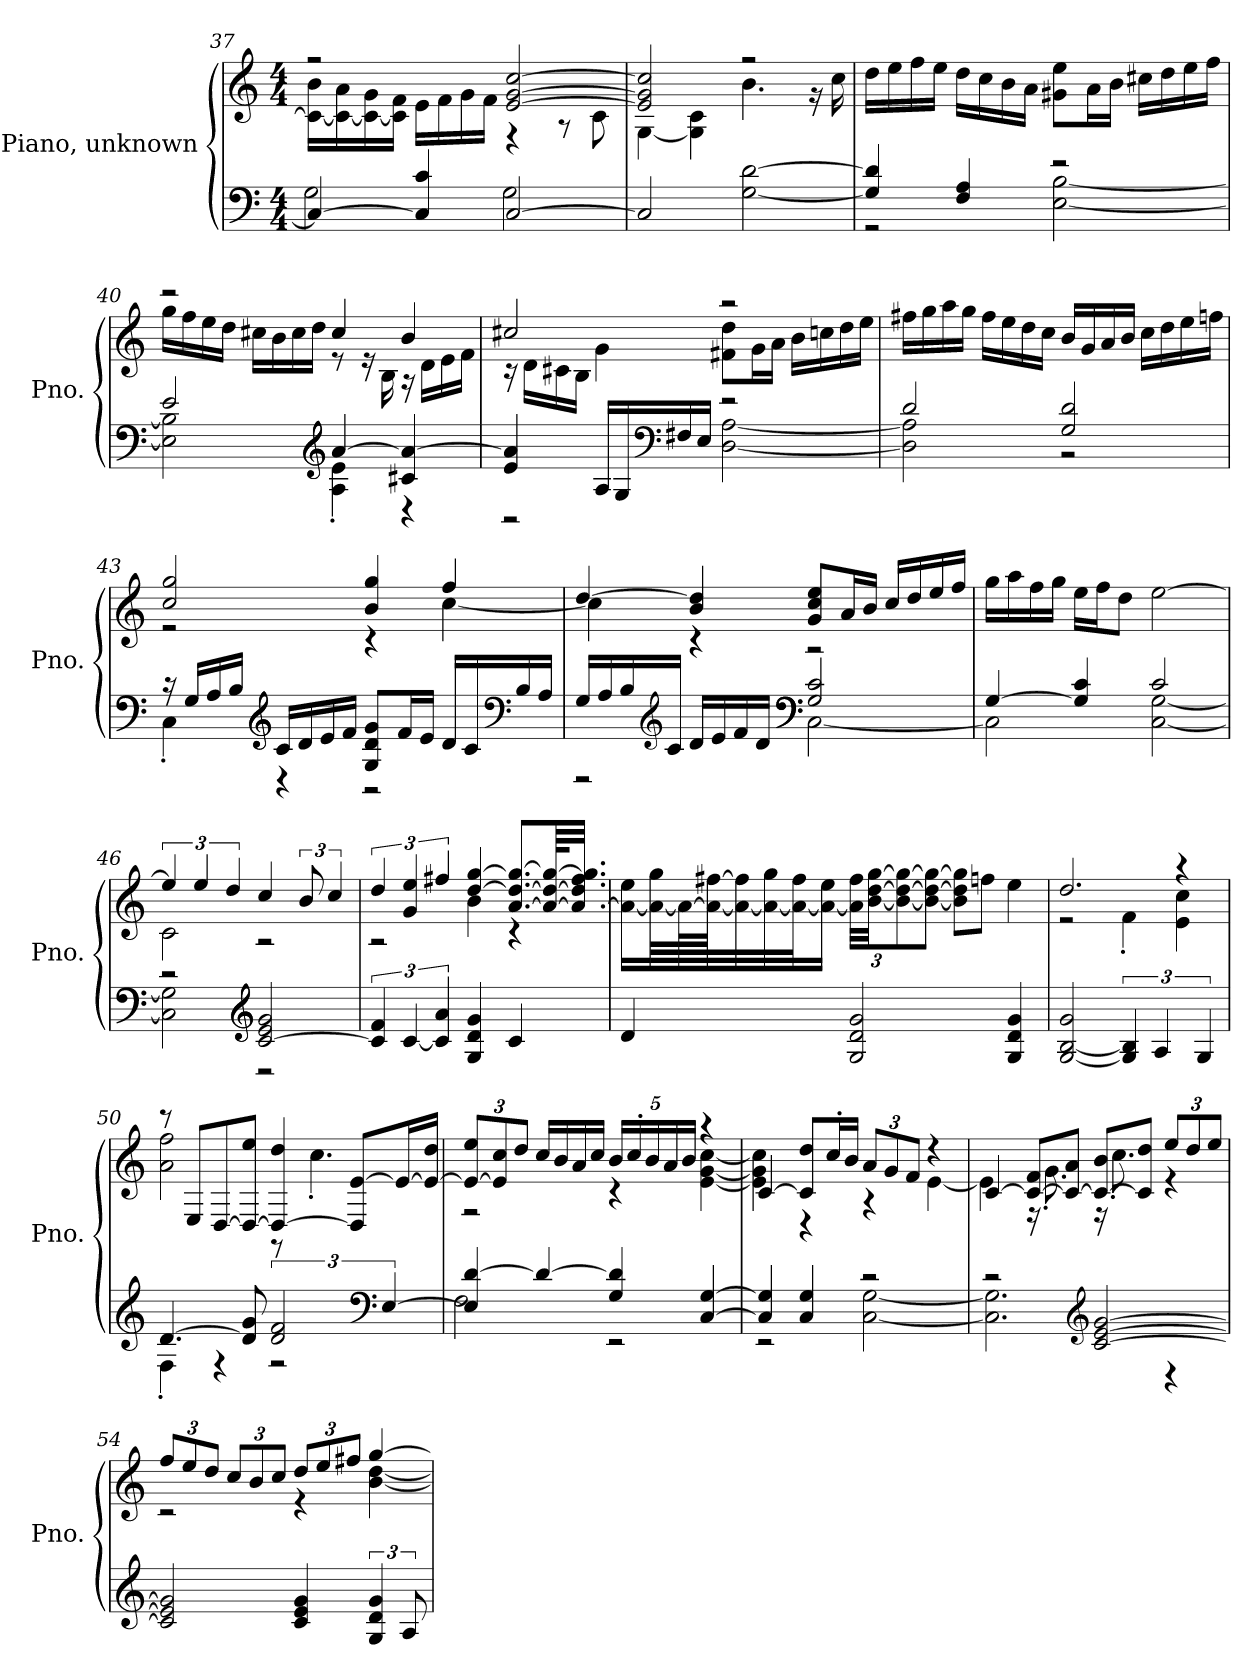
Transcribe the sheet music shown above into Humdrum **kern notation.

**kern	**kern
*part1	*part1
*staff2	*staff1
*I"Piano, unknown	*
*I'Pno.	*
!!LO:LB:g=z
*clefF4	*clefG2
*k[]	*k[]
*M4/4	*M4/4
=37	=37
*^	*^
4C/_	2G\	2r	16c\_ 16b\LL
.	.	.	16c\_ 16a\
.	.	.	16c\_ 16g\
.	.	.	16c\] 16f\JJ
4C/] 4c/	.	.	16e\LL
.	.	.	16f\
.	.	.	16g\
.	.	.	16f\JJ
[2C/	2G\	[2e/ [2g/ [2cc/	4r
.	.	.	8r
.	.	.	8c\
*v	*v	*	*
=38	=38	=38
2C/]	2e/] 2g/] 2cc/]	[4G\
.	.	4G\] 4c\
[2G\ [2d\	2r	4.b\
.	.	16r
.	.	16cc\
*	*v	*v
=39	=39
*^	*
4G/] 4d/]	2r	16dd\LL
.	.	16ee\
.	.	16ff\
.	.	16ee\JJ
4F/ 4A/	.	16dd\LL
.	.	16cc\
.	.	16b\
.	.	16a\JJ
2r	[2E\ [2B\	8g#X\ 8ee\L
.	.	16a\L
.	.	16b\JJ
.	.	16cc#X\LL
.	.	16dd\
.	.	16ee\
.	.	16ff\JJ
!!LO:PB:g=z
=40	=40	=40
*	*	*^
2e/	2E\] 2B\]	2r	16gg\LL
.	.	.	16ff\
.	.	.	16ee\
.	.	.	16dd\JJ
.	.	.	16cc#X\LL
.	.	.	16b\
.	.	.	16cc#\
.	.	.	16dd\JJ
*clefG2	*	*	*
[4a/	4A\' 4e\'	4cc#/	8r
.	.	.	16r
.	.	.	16B\
4c#X/ 4a/_	4r	4b/	16r
.	.	.	16d\LL
.	.	.	16e\
.	.	.	16f\JJ
=41	=41	=41	=41
4e/ 4a/]	2r	2cc#X/	16r
.	.	.	16d\LL
.	.	.	16c#X\
.	.	.	16B\JJ
16A/LL	.	.	4g\
16G/	.	.	.
*clefF4	*	*	*
16F#X/	.	.	.
16E/JJ	.	.	.
2r	[2D\ [2A\	2r	8f#X\ 8dd\L
.	.	.	16g\L
.	.	.	16a\JJ
.	.	.	16b\LL
.	.	.	16ccn\
.	.	.	16dd\
.	.	.	16ee\JJ
*	*	*v	*v
!!LO:LB:g=z
=42	=42	=42
2d/	2D\] 2A\]	16ff#X\LL
.	.	16gg\
.	.	16aa\
.	.	16gg\JJ
.	.	16ff#\LL
.	.	16ee\
.	.	16dd\
.	.	16cc\JJ
2G/ 2d/	2r	16b/LL
.	.	16g/
.	.	16a/
.	.	16b/JJ
.	.	16cc\LL
.	.	16dd\
.	.	16ee\
.	.	16ffn\JJ
=43	=43	=43
*	*	*^
16r	4C'\	2cc/ 2gg/	2r
16G/LL	.	.	.
16A/	.	.	.
16B/JJ	.	.	.
*clefG2	*	*	*
16c/LL	4r	.	.
16d/	.	.	.
16e/	.	.	.
16f/JJ	.	.	.
8G/ 8d/ 8g/L	2r	4b/ 4gg/	4r
16f/L	.	.	.
16e/JJ	.	.	.
16d/LL	.	4ff/	[4cc\
16c/	.	.	.
*clefF4	*	*	*
16B/	.	.	.
16A/JJ	.	.	.
!!LO:LB:g=z	!!
=44	=44	=44	=44
16G/LL	2r	[4dd/	4cc\]
16A/	.	.	.
16B/	.	.	.
*clefG2	*	*	*
16c/JJ	.	.	.
16d/LL	.	4b/ 4dd/]	4r
16e/	.	.	.
16f/	.	.	.
16d/JJ	.	.	.
*clefF4	*	*	*
2G/ 2c/	[2C\	8g/ 8cc/ 8ee/L	2r
.	.	16a/L	.
.	.	16b/JJ	.
.	.	16cc/LL	.
.	.	16dd/	.
.	.	16ee/	.
.	.	16ff/JJ	.
*	*	*v	*v
=45	=45	=45
[4G/	2C\]	16gg\LL
.	.	16aa\
.	.	16ff\
.	.	16gg\JJ
4G/] 4c/	.	16ee\LL
.	.	16ff\J
.	.	8dd\J
2c/	[2C\ [2G\	[2ee\
=46	=46	=46
*	*	*^
2r	2C\] 2G\]	6ee/]	2c\
.	.	6ee/	.
.	.	6dd/	.
*clefG2	*	*	*
[2c/ 2e/ 2g/	2r	4cc/	2r
.	.	12b/	.
.	.	6cc/	.
*v	*v	*	*
!!LO:LB:g=z	!!
=47	=47	=47
6c/] 6f/	6dd/	2r
[6c/	6g/ 6ee/	.
6c/] 6a/	6ff#X/	.
4G/ 4d/ 4g/	[4dd/ [4gg/	4b\
4c/	[8.a/ 8.dd/_ 8.gg/_L	4r
.	64a/_ 64dd/_ 64gg/_KLL	.
.	32.a/_ 32.dd/] 32.ff#/ 32.gg/]JJJ	.
*	*v	*v
=48	=48
4d/	16a\_ 16ee\LL
.	64a\_ 64gg\LL
.	128a\L_
.	128a\_ [128ff#X\JJ
.	32a\_ 32ff#\]
.	32a\_ 32gg\
.	32a\_ 32ff#\J
.	16a\_ 16ee\JJ
*	*Xbrackettup
2G/ 2d/ 2g/	48a\] 48ff#\LLL
.	[48b\ [48dd\ [48gg\JJ
.	12b\_ 12dd\_ 12gg\_
.	8b\_ 8dd\_ 8gg\_J
.	8b\] 8dd\] 8gg\]L
.	8ffn\J
4G/ 4d/ 4g/	4ee\
=49	=49
*	*^
[2G/ [2B/ 2g/	2.dd/	2r
6G/] 6B/]	.	4f'\
6A/	.	.
.	4r	4e\ 4cc\
6G/	.	.
!!LO:LB:g=z	!!
=50	=50	=50
*^	*	*
[4.d/	4F'\	8r	2a\ 2ff\
.	.	8E/L	.
.	4r	[8D/	.
8d/] 8g/	.	8D/_ 8ee/J	.
3d/ 3f/	2r	4D/_ 4dd/	8r
.	.	.	4.cc'\
.	.	8D/] [8e/L	.
*clefF4	*	*	*
[6E/	.	.	.
.	.	16e/L_	.
.	.	16e/_ 16dd/JJ	.
=51	=51	=51	=51
4E/] [4d/	2F\	12e/_ 12ee/L	2r
.	.	12e/] 12cc/	.
.	.	12dd/J	.
4d/_	.	16cc/LL	.
.	.	16b/	.
.	.	16a/	.
.	.	16cc/JJ	.
4G/ 4d/]	2r	20b/LL	4r
.	.	20cc'/	.
.	.	20b/	.
.	.	20a/	.
.	.	20b/JJ	.
[4C/ [4G/	.	4r	[4e\ [4g\ [4cc\
=52	=52	=52	=52
4C/] 4G/]	2r	[4c/	4e\] 4g\] 4cc\]
4C/ 4G/	.	8c/] 8dd/L	4r
.	.	16cc'/L	.
.	.	16b/JJ	.
2r	[2C\ [2G\	12a/L	4r
.	.	12g/	.
.	.	12f/J	.
.	.	4r	[4e\
!!LO:LB:g=z	!!
=53	=53	=53	=53
2r	2.C\] 2.G\]	[4c/	4e\]
.	.	8c/_ 8f/L	16r
.	.	.	8.g'\
.	.	8c/_ 8a/J	.
*clefG2	*	*	*
[2c/ [2e/ [2g/	.	8c/_ 8b/L	16r
.	.	.	8.cc'\
.	.	8c/] 8dd/J	.
.	4r	12ee/L	4r
.	.	12dd/	.
.	.	12ee/J	.
*v	*v	*	*
=54	=54	=54
2c/] 2e/] 2g/]	12ff/L	2r
.	12ee/	.
.	12dd/J	.
.	12cc/L	.
.	12b/	.
.	12cc/J	.
4c/ 4e/ 4g/	12dd/L	4r
.	12ee/	.
.	12ff#X/J	.
6G/ 6d/ 6g/	[4gg/	[4b\ [4dd\
12A/	.	.
*	*v	*v
=	=
*-	*-
